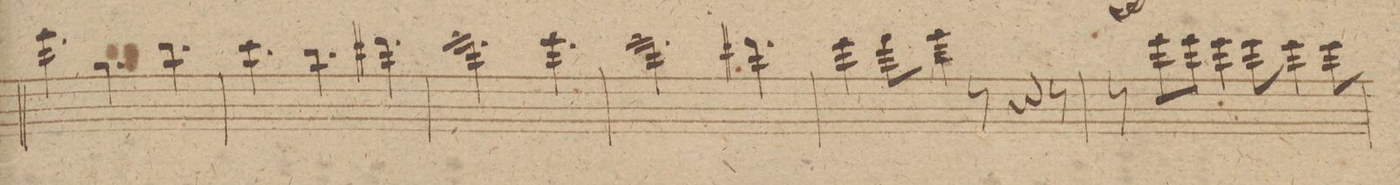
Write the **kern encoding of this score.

**kern	**dynam
*I"Flauto 1mo	*
*clefG2	*
*k[f#]	*
*M9/8	*
4.eee\	.
4.gg\	.
4.bb\	.
=70	=70
4.ccc\	.
4.bb\	.
4.ddd#X\	.
=71	=71
2.eee\	.
4.eee\	.
=72	=72
2.eee\	.
4.ddd#X\	.
=73	=73
4eee\	.
8fff#\	.
4ggg\	.
8r	.
4r	.
8r	.
=74	=74
8r	.
8eee\L	.
8eee\J	.
4eee\	.
8eee\	.
4eee\	.
8eee\	.
=75	=75
*-	*-
